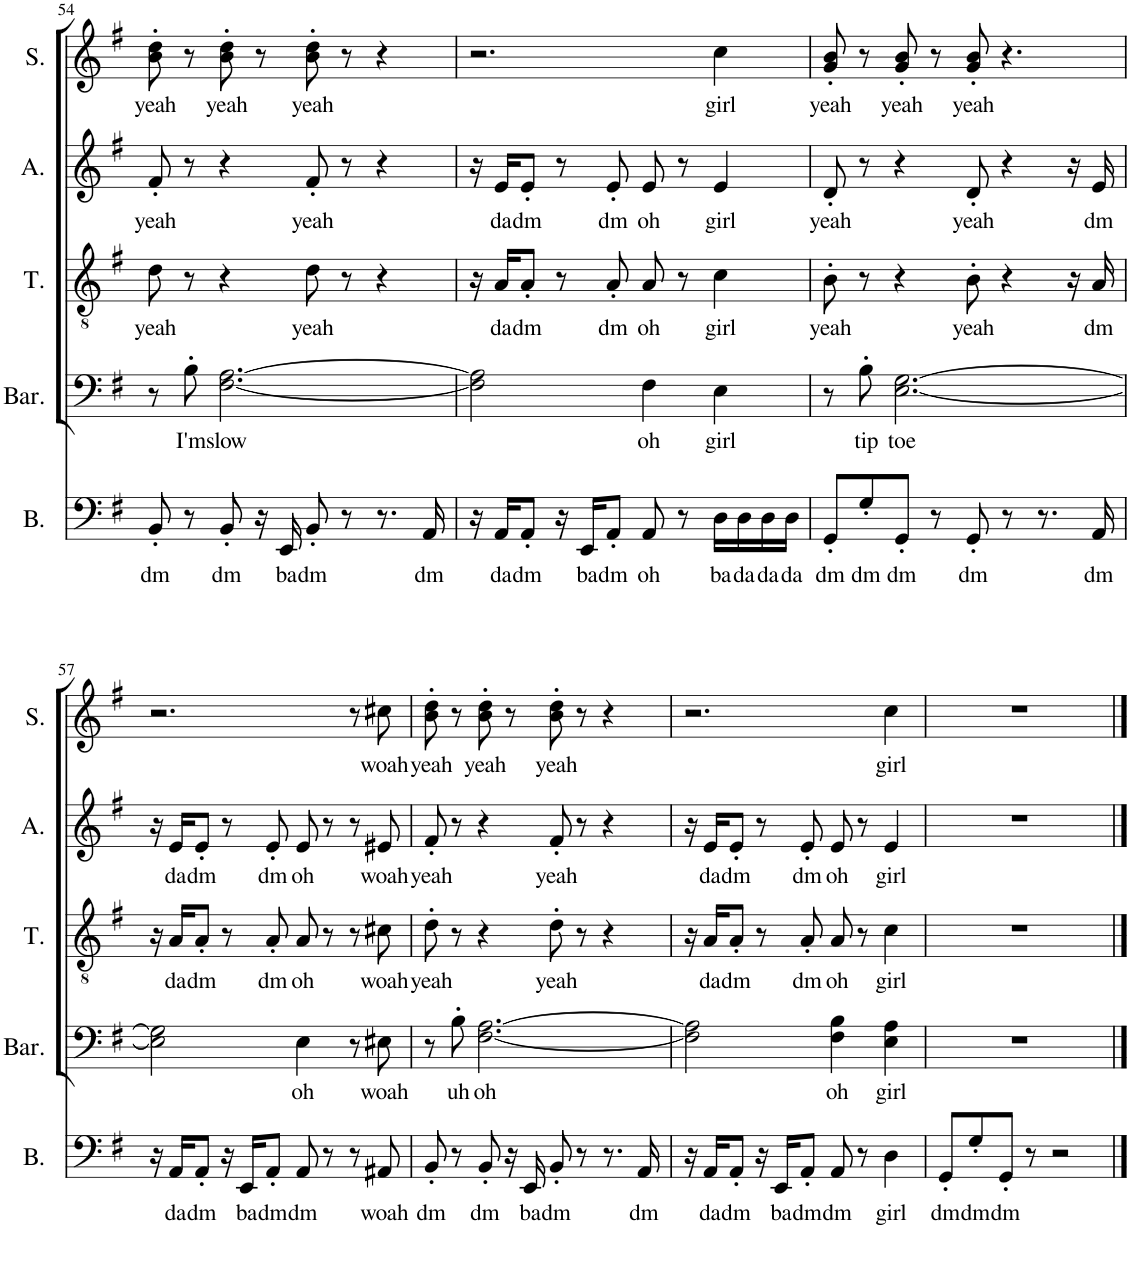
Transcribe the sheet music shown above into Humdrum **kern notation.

**kern	**text	**kern	**text	**kern	**text	**kern	**text	**kern	**text
*part5	*part5	*part4	*part4	*part3	*part3	*part2	*part2	*part1	*part1
*staff5	*staff5	*staff4	*staff4	*staff3	*staff3	*staff2	*staff2	*staff1	*staff1
*I"Bass	*	*I"Baritone	*	*I"Tenor	*	*I"Alto	*	*I"Soprano	*
*I'B.	*	*I'Bar.	*	*I'T.	*	*I'A.	*	*I'S.	*
!!LO:PB:g=z
*clefF4	*	*clefF4	*	*clefGv2	*	*clefG2	*	*clefG2	*
*k[f#]	*	*k[f#]	*	*k[f#]	*	*k[f#]	*	*k[f#]	*
*M4/4	*	*M4/4	*	*M4/4	*	*M4/4	*	*M4/4	*
=54	=54	=54	=54	=54	=54	=54	=54	=54	=54
!	!LO:LY:b	!	!	!	!LO:LY:b	!	!LO:LY:b	!	!LO:LY:b
8BB'/	dm	8r	.	8d\	yeah	8f#'/	yeah	8b\' 8dd\'	yeah
!	!	!	!LO:LY:b	!	!	!	!	!	!
8r	.	8B'\	I'm	8r	.	8r	.	8r	.
!	!LO:LY:b	!	!LO:LY:b	!	!	!	!	!	!LO:LY:b
8BB'/	dm	[2.F#\ [2.A\	slow	4r	.	4r	.	8b\' 8dd\'	yeah
16r	.	.	.	.	.	.	.	8r	.
!	!LO:LY:b	!	!	!	!	!	!	!	!
16EE/	ba	.	.	.	.	.	.	.	.
!	!LO:LY:b	!	!	!	!LO:LY:b	!	!LO:LY:b	!	!LO:LY:b
8BB'/	dm	.	.	8d\	yeah	8f#'/	yeah	8b\' 8dd\'	yeah
8r	.	.	.	8r	.	8r	.	8r	.
8.r	.	.	.	4r	.	4r	.	4r	.
!	!LO:LY:b	!	!	!	!	!	!	!	!
16AA/	dm	.	.	.	.	.	.	.	.
=55	=55	=55	=55	=55	=55	=55	=55	=55	=55
16r	.	2F#\] 2A\]	.	16r	.	16r	.	2.r	.
!	!LO:LY:b	!	!	!	!LO:LY:b	!	!LO:LY:b	!	!
16AA/KL	da	.	.	16A/KL	da	16e/KL	da	.	.
!	!LO:LY:b	!	!	!	!LO:LY:b	!	!LO:LY:b	!	!
8AA'/J	dm	.	.	8A'/J	dm	8e'/J	dm	.	.
16r	.	.	.	8r	.	8r	.	.	.
!	!LO:LY:b	!	!	!	!	!	!	!	!
16EE/KL	ba	.	.	.	.	.	.	.	.
!	!LO:LY:b	!	!	!	!LO:LY:b	!	!LO:LY:b	!	!
8AA'/J	dm	.	.	8A'/	dm	8e'/	dm	.	.
!	!LO:LY:b	!	!LO:LY:b	!	!LO:LY:b	!	!LO:LY:b	!	!
8AA/	oh	4F#\	oh	8A/	oh	8e/	oh	.	.
8r	.	.	.	8r	.	8r	.	.	.
!	!LO:LY:b	!	!LO:LY:b	!	!LO:LY:b	!	!LO:LY:b	!	!LO:LY:b
16D\LL	ba	4E\	girl	4c\	girl	4e/	girl	4cc\	girl
!	!LO:LY:b	!	!	!	!	!	!	!	!
16D\	da	.	.	.	.	.	.	.	.
!	!LO:LY:b	!	!	!	!	!	!	!	!
16D\	da	.	.	.	.	.	.	.	.
!	!LO:LY:b	!	!	!	!	!	!	!	!
16D\JJ	da	.	.	.	.	.	.	.	.
=56	=56	=56	=56	=56	=56	=56	=56	=56	=56
!	!LO:LY:b	!	!	!	!LO:LY:b	!	!LO:LY:b	!	!LO:LY:b
8GG'/L	dm	8r	.	8B'\	yeah	8d'/	yeah	8g/' 8b/'	yeah
!	!LO:LY:b	!	!LO:LY:b	!	!	!	!	!	!
8G'/	dm	8B'\	tip	8r	.	8r	.	8r	.
!	!LO:LY:b	!	!LO:LY:b	!	!	!	!	!	!LO:LY:b
8GG'/J	dm	[2.E\ [2.G\	toe	4r	.	4r	.	8g/' 8b/'	yeah
8r	.	.	.	.	.	.	.	8r	.
!	!LO:LY:b	!	!	!	!LO:LY:b	!	!LO:LY:b	!	!LO:LY:b
8GG'/	dm	.	.	8B'\	yeah	8d'/	yeah	8g/' 8b/'	yeah
8r	.	.	.	4r	.	4r	.	4.r	.
8.r	.	.	.	.	.	.	.	.	.
.	.	.	.	16r	.	16r	.	.	.
!	!LO:LY:b	!	!	!	!LO:LY:b	!	!LO:LY:b	!	!
16AA/	dm	.	.	16A/	dm	16e/	dm	.	.
!!LO:LB:g=z
=57	=57	=57	=57	=57	=57	=57	=57	=57	=57
16r	.	2E\] 2G\]	.	16r	.	16r	.	2.r	.
!	!LO:LY:b	!	!	!	!LO:LY:b	!	!LO:LY:b	!	!
16AA/KL	da	.	.	16A/KL	da	16e/KL	da	.	.
!	!LO:LY:b	!	!	!	!LO:LY:b	!	!LO:LY:b	!	!
8AA'/J	dm	.	.	8A'/J	dm	8e'/J	dm	.	.
16r	.	.	.	8r	.	8r	.	.	.
!	!LO:LY:b	!	!	!	!	!	!	!	!
16EE/KL	ba	.	.	.	.	.	.	.	.
!	!LO:LY:b	!	!	!	!LO:LY:b	!	!LO:LY:b	!	!
8AA'/J	dm	.	.	8A'/	dm	8e'/	dm	.	.
!	!LO:LY:b	!	!LO:LY:b	!	!LO:LY:b	!	!LO:LY:b	!	!
8AA/	dm	4E\	oh	8A/	oh	8e/	oh	.	.
8r	.	.	.	8r	.	8r	.	.	.
8r	.	8r	.	8r	.	8r	.	8r	.
!	!LO:LY:b	!	!LO:LY:b	!	!LO:LY:b	!	!LO:LY:b	!	!LO:LY:b
8AA#X/	woah	8E#X\	woah	8c#X\	woah	8e#X/	woah	8cc#X\	woah
=58	=58	=58	=58	=58	=58	=58	=58	=58	=58
!	!LO:LY:b	!	!	!	!LO:LY:b	!	!LO:LY:b	!	!LO:LY:b
8BB'/	dm	8r	.	8d'\	yeah	8f#'/	yeah	8b\' 8dd\'	yeah
!	!	!	!LO:LY:b	!	!	!	!	!	!
8r	.	8B'\	uh	8r	.	8r	.	8r	.
!	!LO:LY:b	!	!LO:LY:b	!	!	!	!	!	!LO:LY:b
8BB'/	dm	[2.F#\ [2.A\	oh	4r	.	4r	.	8b\' 8dd\'	yeah
16r	.	.	.	.	.	.	.	8r	.
!	!LO:LY:b	!	!	!	!	!	!	!	!
16EE/	ba	.	.	.	.	.	.	.	.
!	!LO:LY:b	!	!	!	!LO:LY:b	!	!LO:LY:b	!	!LO:LY:b
8BB'/	dm	.	.	8d'\	yeah	8f#'/	yeah	8b\' 8dd\'	yeah
8r	.	.	.	8r	.	8r	.	8r	.
8.r	.	.	.	4r	.	4r	.	4r	.
!	!LO:LY:b	!	!	!	!	!	!	!	!
16AA/	dm	.	.	.	.	.	.	.	.
=59	=59	=59	=59	=59	=59	=59	=59	=59	=59
16r	.	2F#\] 2A\]	.	16r	.	16r	.	2.r	.
!	!LO:LY:b	!	!	!	!LO:LY:b	!	!LO:LY:b	!	!
16AA/KL	da	.	.	16A/KL	da	16e/KL	da	.	.
!	!LO:LY:b	!	!	!	!LO:LY:b	!	!LO:LY:b	!	!
8AA'/J	dm	.	.	8A'/J	dm	8e'/J	dm	.	.
16r	.	.	.	8r	.	8r	.	.	.
!	!LO:LY:b	!	!	!	!	!	!	!	!
16EE/KL	ba	.	.	.	.	.	.	.	.
!	!LO:LY:b	!	!	!	!LO:LY:b	!	!LO:LY:b	!	!
8AA'/J	dm	.	.	8A'/	dm	8e'/	dm	.	.
!	!LO:LY:b	!	!LO:LY:b	!	!LO:LY:b	!	!LO:LY:b	!	!
8AA/	dm	4F#\ 4B\	oh	8A/	oh	8e/	oh	.	.
8r	.	.	.	8r	.	8r	.	.	.
!	!LO:LY:b	!	!LO:LY:b	!	!LO:LY:b	!	!LO:LY:b	!	!LO:LY:b
4D\	girl	4E\ 4A\	girl	4c\	girl	4e/	girl	4cc\	girl
=60	=60	=60	=60	=60	=60	=60	=60	=60	=60
!	!LO:LY:b	!	!	!	!	!	!	!	!
8GG'/L	dm	1r	.	1r	.	1r	.	1r	.
!	!LO:LY:b	!	!	!	!	!	!	!	!
8G'/	dm	.	.	.	.	.	.	.	.
!	!LO:LY:b	!	!	!	!	!	!	!	!
8GG'/J	dm	.	.	.	.	.	.	.	.
8r	.	.	.	.	.	.	.	.	.
2r	.	.	.	.	.	.	.	.	.
==	==	==	==	==	==	==	==	==	==
*-	*-	*-	*-	*-	*-	*-	*-	*-	*-
